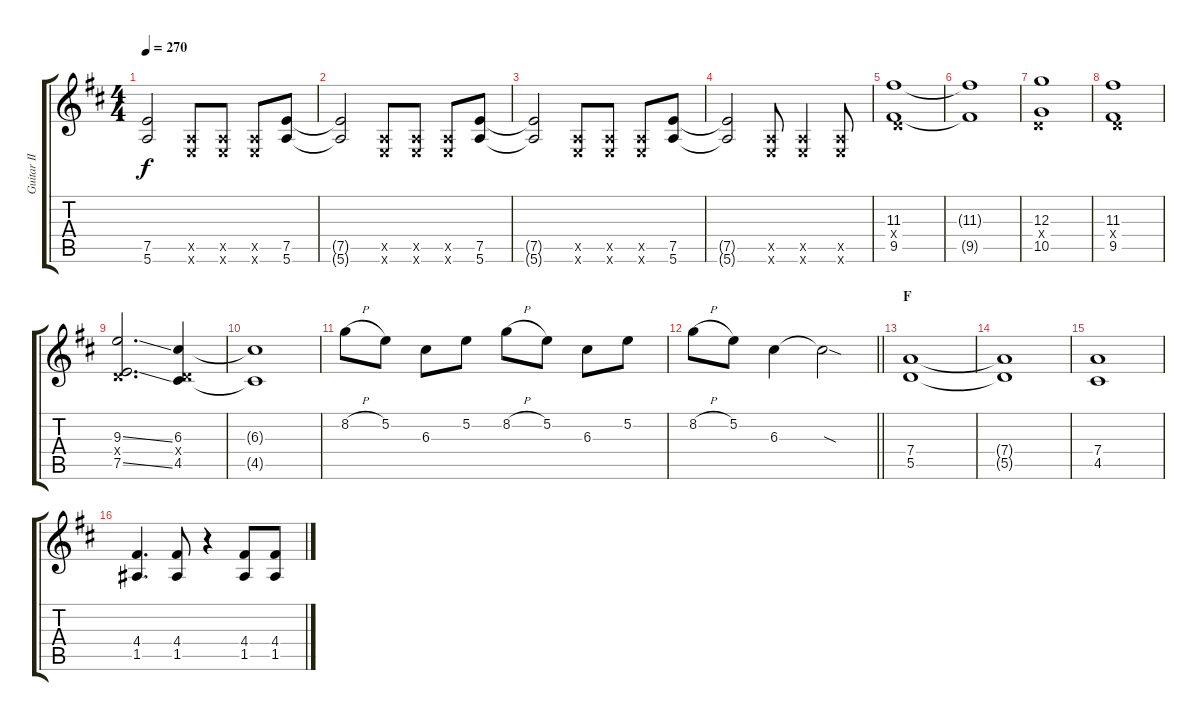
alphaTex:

\track ("Guitar II" "Guitar II") {instrument overdrivenguitar}
\staff {score tabs}
\tuning (E4 B3 G3 D3 A2 E2) {hide}
\ts (4 4)
\tempo 270
\clef g2
\ks d
(7.5 5.6).2{dy f} (0.5{x} 0.6{x}).8 (0.5{x} 0.6{x}).8 (0.5{x} 0.6{x}).8 (7.5 5.6).8 |
(7.5{t} 5.6{t}).2 (0.5{x} 0.6{x}).8 (0.5{x} 0.6{x}).8 (0.5{x} 0.6{x}).8 (7.5 5.6).8 |
(7.5{t} 5.6{t}).2 (0.5{x} 0.6{x}).8 (0.5{x} 0.6{x}).8 (0.5{x} 0.6{x}).8 (7.5 5.6).8 |
(7.5{t} 5.6{t}).2 (0.5{x} 0.6{x}).8 (0.5{x} 0.6{x}).4 (0.5{x} 0.6{x}).8 |
(11.3 0.4{x} 9.5).1 |
(11.3{t} 9.5{t}).1 |
(12.3 0.4{x} 10.5).1 |
(11.3 0.4{x} 9.5).1 |
(9.3{ss} 0.4{x} 7.5{ss}).2{d} (6.3 0.4{x} 4.5).4 |
(6.3{t} 4.5{t}).1 |
8.2{h}.8 5.2.8 6.3.8 5.2.8 8.2{h}.8 5.2.8 6.3.8 5.2.8 |
\barLineRight lightlight
8.2{h}.8 5.2.8 6.3.4 6.3{sod t}.2 |
\section ("" "F")
(7.4 5.5).1 |
(7.4{t} 5.5{t}).1 |
(7.4 4.5).1 |
(4.4 1.5).4{d} (4.4 1.5).8 r.4 (4.4 1.5).8 (4.4 1.5).8
